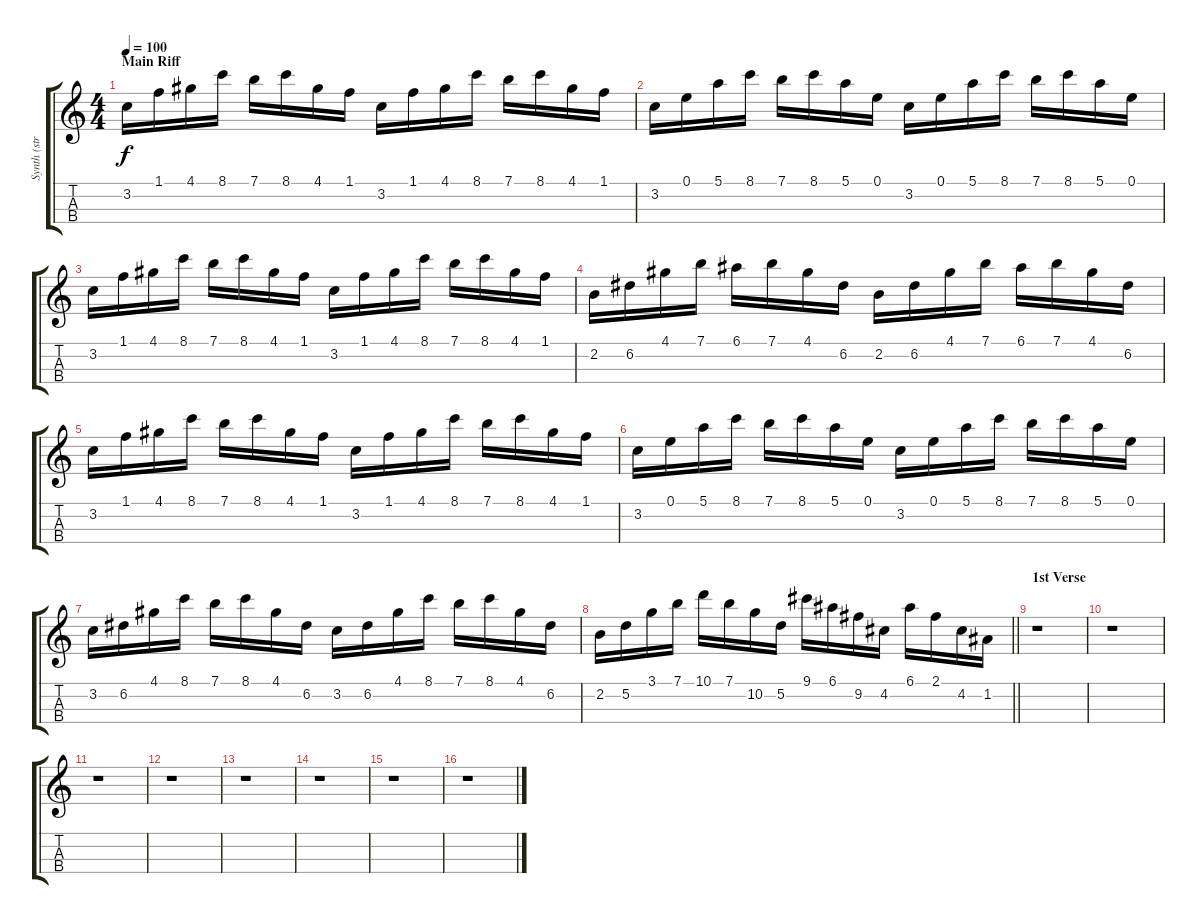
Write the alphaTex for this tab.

\track ("Synth (strings)" "Synth (str") {instrument stringensemble1}
\staff {score tabs}
\tuning (E5 A4 D4 G3) {hide}
\ts (4 4)
\section ("" "Main Riff")
\tempo 100
\clef g2
\ks c
3.2.16{dy f instrument stringensemble1} 1.1.16 4.1.16 8.1.16 7.1.16 8.1.16 4.1.16 1.1.16 3.2.16 1.1.16 4.1.16 8.1.16 7.1.16 8.1.16 4.1.16 1.1.16 |
3.2.16 0.1.16 5.1.16 8.1.16 7.1.16 8.1.16 5.1.16 0.1.16 3.2.16 0.1.16 5.1.16 8.1.16 7.1.16 8.1.16 5.1.16 0.1.16 |
3.2.16 1.1.16 4.1.16 8.1.16 7.1.16 8.1.16 4.1.16 1.1.16 3.2.16 1.1.16 4.1.16 8.1.16 7.1.16 8.1.16 4.1.16 1.1.16 |
2.2.16 6.2.16 4.1.16 7.1.16 6.1.16 7.1.16 4.1.16 6.2.16 2.2.16 6.2.16 4.1.16 7.1.16 6.1.16 7.1.16 4.1.16 6.2.16 |
3.2.16 1.1.16 4.1.16 8.1.16 7.1.16 8.1.16 4.1.16 1.1.16 3.2.16 1.1.16 4.1.16 8.1.16 7.1.16 8.1.16 4.1.16 1.1.16 |
3.2.16 0.1.16 5.1.16 8.1.16 7.1.16 8.1.16 5.1.16 0.1.16 3.2.16 0.1.16 5.1.16 8.1.16 7.1.16 8.1.16 5.1.16 0.1.16 |
3.2.16 6.2.16 4.1.16 8.1.16 7.1.16 8.1.16 4.1.16 6.2.16 3.2.16 6.2.16 4.1.16 8.1.16 7.1.16 8.1.16 4.1.16 6.2.16 |
\barLineRight lightlight
2.2.16 5.2.16 3.1.16 7.1.16 10.1.16 7.1.16 10.2.16 5.2.16 9.1.16 6.1.16 9.2.16 4.2.16 6.1.16 2.1.16 4.2.16 1.2.16 |
\section ("" "1st Verse ")
r.1 |
r.1 |
r.1 |
r.1 |
r.1 |
r.1 |
r.1 |
r.1
